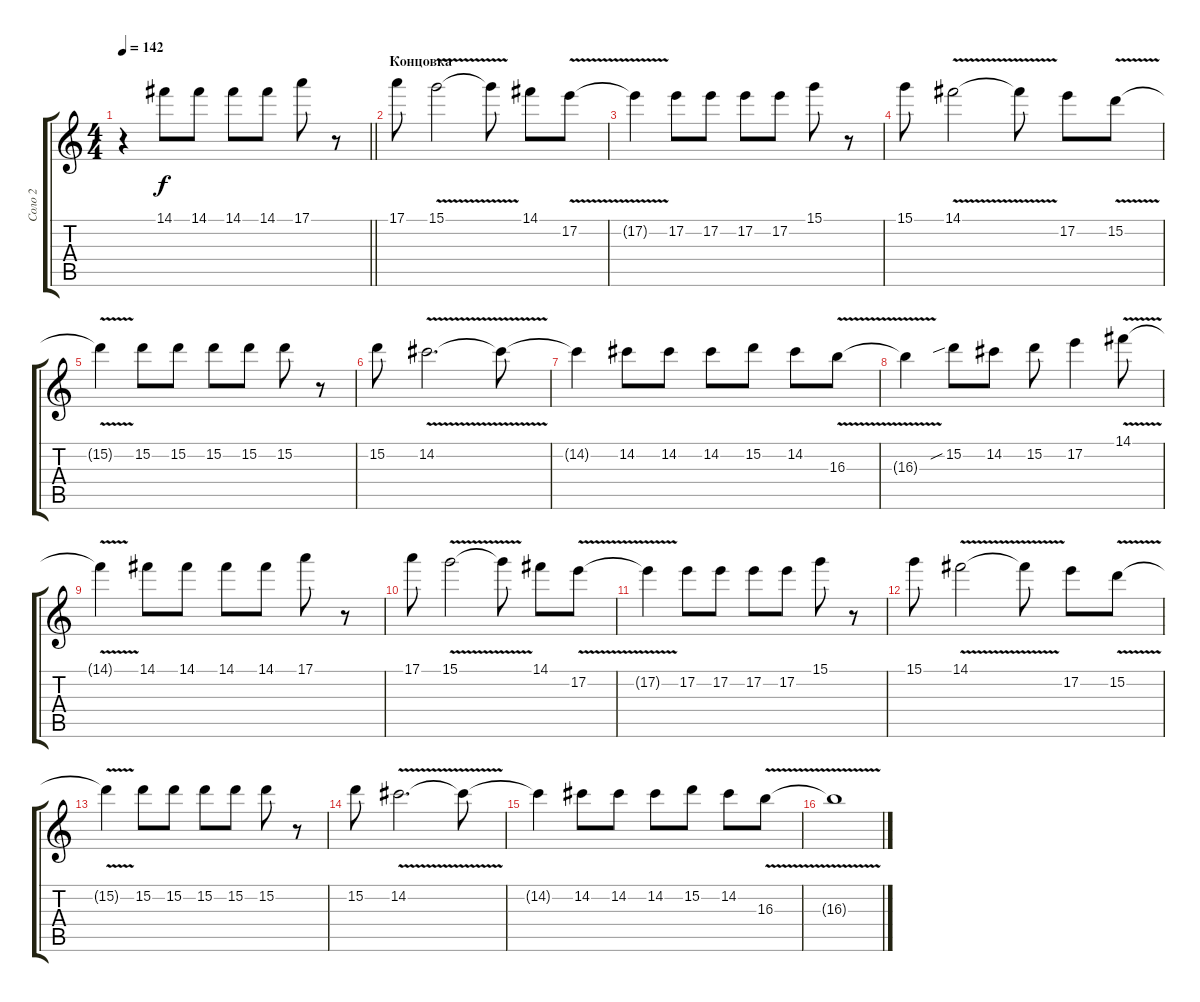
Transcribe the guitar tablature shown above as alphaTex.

\track ("Соло 2" "Соло 2") {instrument overdrivenguitar}
\staff {score tabs}
\tuning (E4 B3 G3 D3 A2 E2) {hide}
\ts (4 4)
\tempo 142
\clef g2
\barLineRight lightlight
\ks c
r.4{dy f} 14.1.8 14.1.8 14.1.8 14.1.8 17.1.8 r.8 |
\section ("" "Концовка")
17.1.8 15.1{v}.2 15.1{t}.8 14.1.8 17.2{v}.8 |
17.2{t}.4 17.2.8 17.2.8 17.2.8 17.2.8 15.1.8 r.8 |
15.1.8 14.1{v}.2 14.1{t}.8 17.2.8 15.2{v}.8 |
15.2{t}.4 15.2.8 15.2.8 15.2.8 15.2.8 15.2.8 r.8 |
15.2.8 14.2{v}.2{d} 14.2{t}.8 |
14.2{t}.4 14.2.8 14.2.8 14.2.8 15.2.8 14.2.8 16.3{v}.8 |
16.3{t}.4 15.2{sib}.8 14.2.8 15.2.8 17.2.4 14.1{v}.8 |
14.1{t}.4 14.1.8 14.1.8 14.1.8 14.1.8 17.1.8 r.8 |
17.1.8 15.1{v}.2 15.1{t}.8 14.1.8 17.2{v}.8 |
17.2{t}.4 17.2.8 17.2.8 17.2.8 17.2.8 15.1.8 r.8 |
15.1.8 14.1{v}.2 14.1{t}.8 17.2.8 15.2{v}.8 |
15.2{t}.4 15.2.8 15.2.8 15.2.8 15.2.8 15.2.8 r.8 |
15.2.8 14.2{v}.2{d} 14.2{t}.8 |
14.2{t}.4 14.2.8 14.2.8 14.2.8 15.2.8 14.2.8 16.3{v}.8 |
16.3{t}.1
